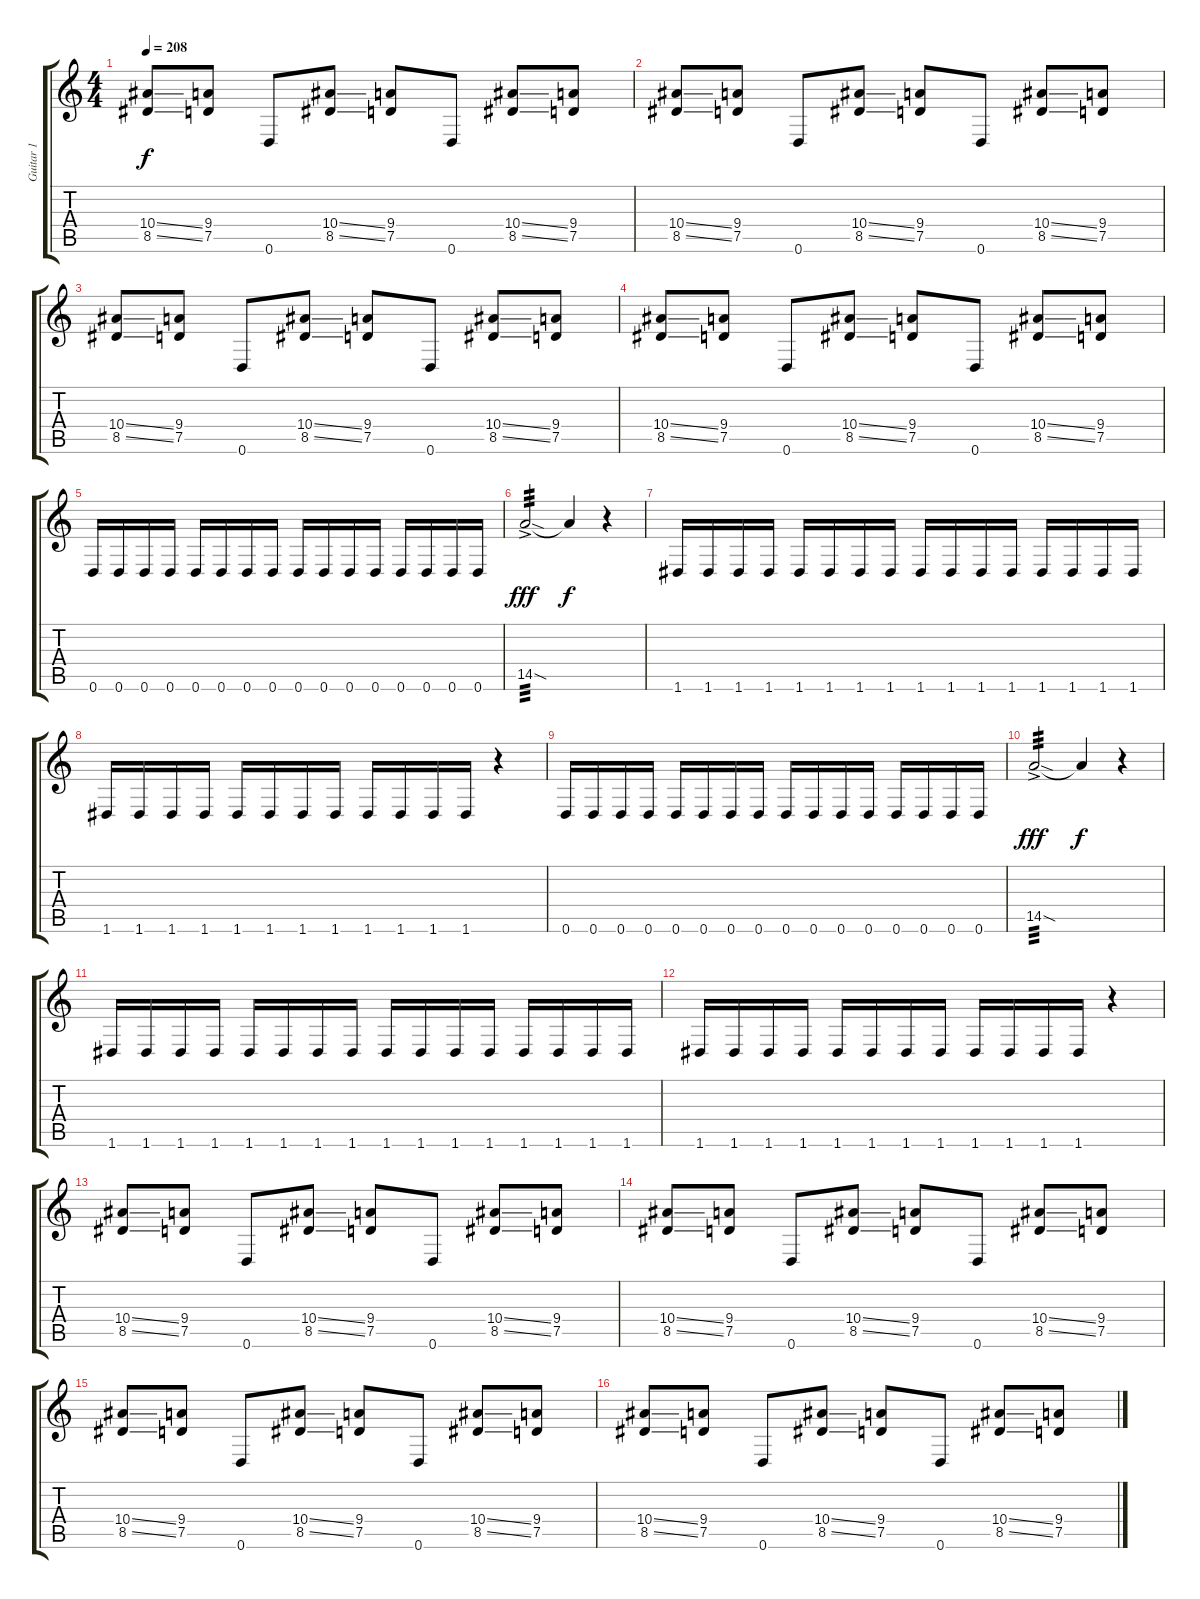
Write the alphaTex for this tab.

\track ("Guitar 1" "Guitar 1") {instrument distortionguitar}
\staff {score tabs}
\tuning (D4 A3 F3 C3 G2 D2) {hide}
\ts (4 4)
\tempo 208
\clef g2
\ks c
(10.4{ss} 8.5{ss}).8{dy f} (9.4 7.5).8 0.6.8 (10.4{ss} 8.5{ss}).8 (9.4 7.5).8 0.6.8 (10.4{ss} 8.5{ss}).8 (9.4 7.5).8 |
(10.4{ss} 8.5{ss}).8 (9.4 7.5).8 0.6.8 (10.4{ss} 8.5{ss}).8 (9.4 7.5).8 0.6.8 (10.4{ss} 8.5{ss}).8 (9.4 7.5).8 |
(10.4{ss} 8.5{ss}).8 (9.4 7.5).8 0.6.8 (10.4{ss} 8.5{ss}).8 (9.4 7.5).8 0.6.8 (10.4{ss} 8.5{ss}).8 (9.4 7.5).8 |
(10.4{ss} 8.5{ss}).8 (9.4 7.5).8 0.6.8 (10.4{ss} 8.5{ss}).8 (9.4 7.5).8 0.6.8 (10.4{ss} 8.5{ss}).8 (9.4 7.5).8 |
0.6.16 0.6.16 0.6.16 0.6.16 0.6.16 0.6.16 0.6.16 0.6.16 0.6.16 0.6.16 0.6.16 0.6.16 0.6.16 0.6.16 0.6.16 0.6.16 |
14.5{sod ac}.2{tp 3 dy fff} 14.5{t}.4{dy f} r.4 |
1.6.16 1.6.16 1.6.16 1.6.16 1.6.16 1.6.16 1.6.16 1.6.16 1.6.16 1.6.16 1.6.16 1.6.16 1.6.16 1.6.16 1.6.16 1.6.16 |
1.6.16 1.6.16 1.6.16 1.6.16 1.6.16 1.6.16 1.6.16 1.6.16 1.6.16 1.6.16 1.6.16 1.6.16 r.4 |
0.6.16 0.6.16 0.6.16 0.6.16 0.6.16 0.6.16 0.6.16 0.6.16 0.6.16 0.6.16 0.6.16 0.6.16 0.6.16 0.6.16 0.6.16 0.6.16 |
14.5{sod ac}.2{tp 3 dy fff} 14.5{t}.4{dy f} r.4 |
1.6.16 1.6.16 1.6.16 1.6.16 1.6.16 1.6.16 1.6.16 1.6.16 1.6.16 1.6.16 1.6.16 1.6.16 1.6.16 1.6.16 1.6.16 1.6.16 |
1.6.16 1.6.16 1.6.16 1.6.16 1.6.16 1.6.16 1.6.16 1.6.16 1.6.16 1.6.16 1.6.16 1.6.16 r.4 |
(10.4{ss} 8.5{ss}).8 (9.4 7.5).8 0.6.8 (10.4{ss} 8.5{ss}).8 (9.4 7.5).8 0.6.8 (10.4{ss} 8.5{ss}).8 (9.4 7.5).8 |
(10.4{ss} 8.5{ss}).8 (9.4 7.5).8 0.6.8 (10.4{ss} 8.5{ss}).8 (9.4 7.5).8 0.6.8 (10.4{ss} 8.5{ss}).8 (9.4 7.5).8 |
(10.4{ss} 8.5{ss}).8 (9.4 7.5).8 0.6.8 (10.4{ss} 8.5{ss}).8 (9.4 7.5).8 0.6.8 (10.4{ss} 8.5{ss}).8 (9.4 7.5).8 |
(10.4{ss} 8.5{ss}).8 (9.4 7.5).8 0.6.8 (10.4{ss} 8.5{ss}).8 (9.4 7.5).8 0.6.8 (10.4{ss} 8.5{ss}).8 (9.4 7.5).8
